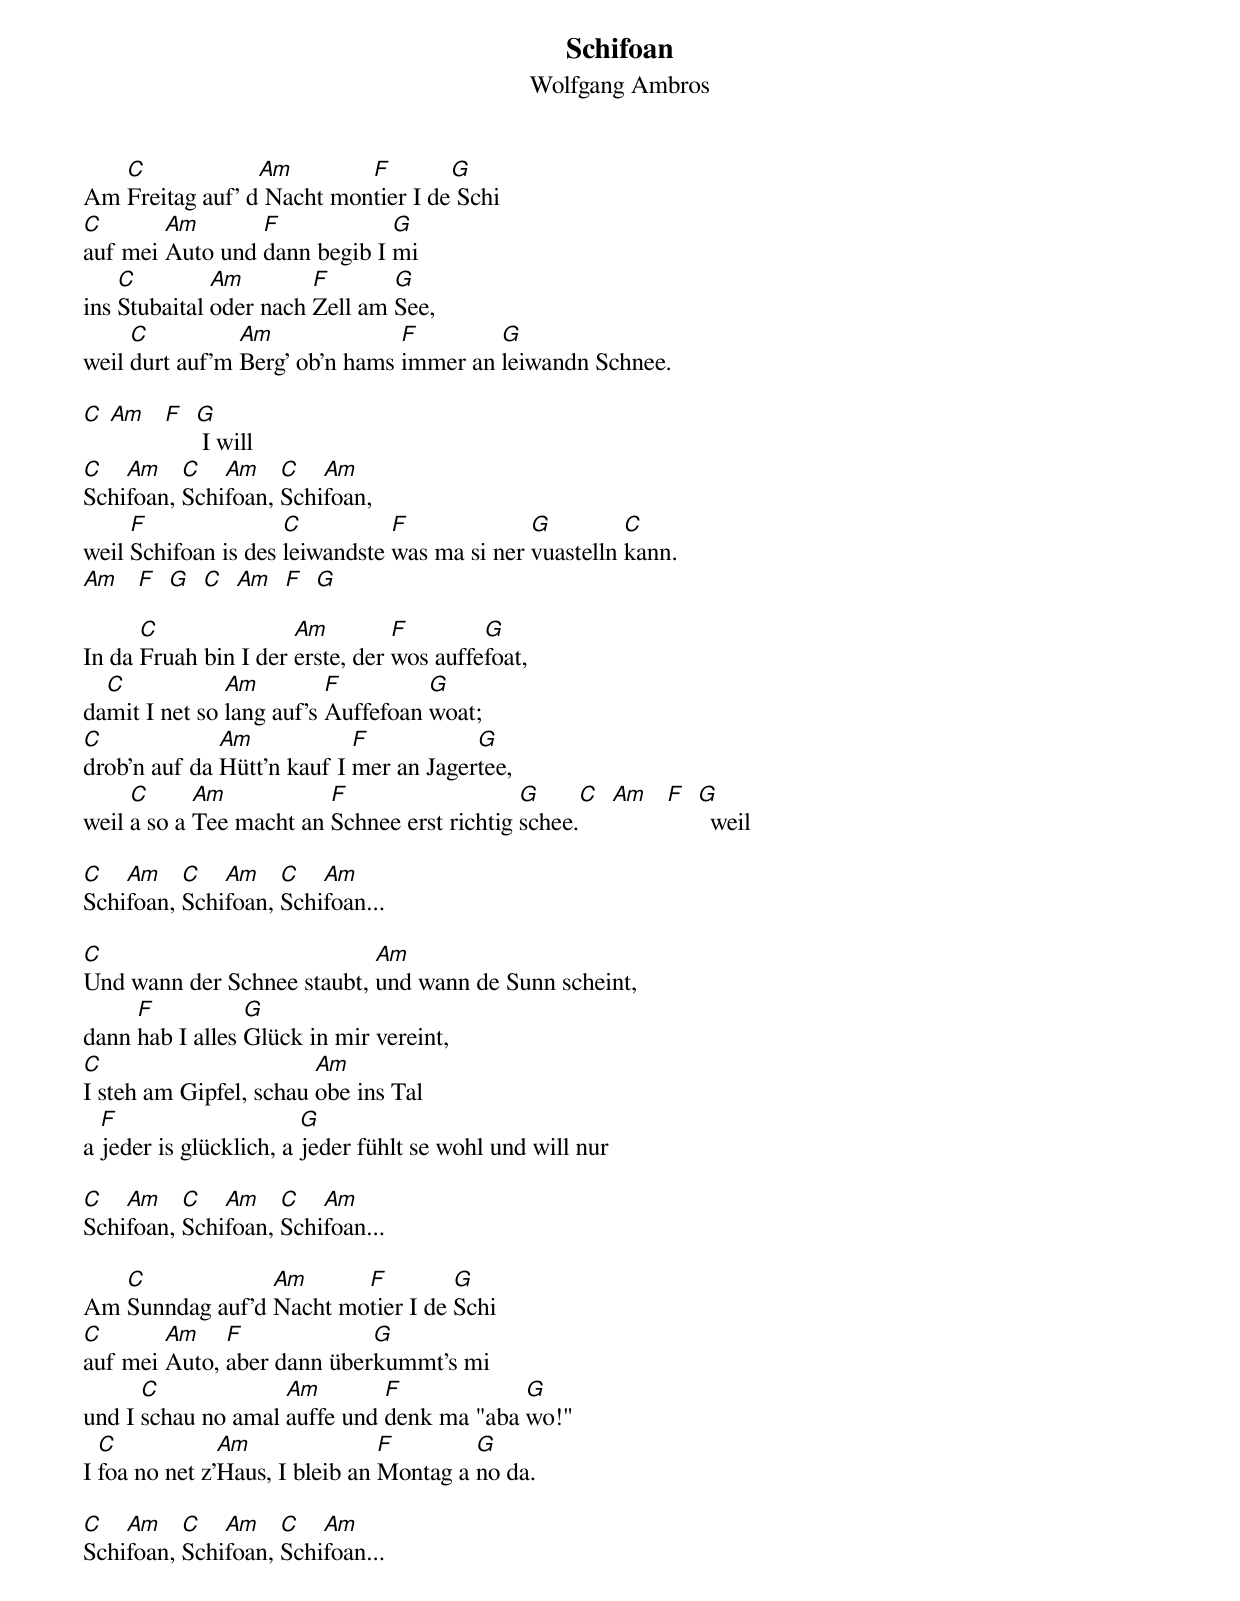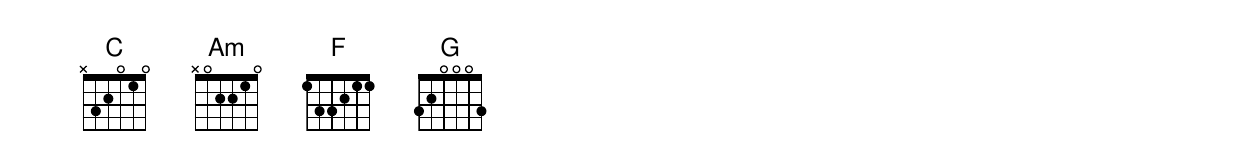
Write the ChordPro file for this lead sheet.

{t:Schifoan}
{st:Wolfgang Ambros}

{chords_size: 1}
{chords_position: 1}
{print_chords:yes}
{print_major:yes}
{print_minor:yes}
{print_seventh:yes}
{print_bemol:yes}
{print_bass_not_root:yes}
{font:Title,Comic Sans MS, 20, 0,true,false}
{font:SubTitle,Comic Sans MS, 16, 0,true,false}
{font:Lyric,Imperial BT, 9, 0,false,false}
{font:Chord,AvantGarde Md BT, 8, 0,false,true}
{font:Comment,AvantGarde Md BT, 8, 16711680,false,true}
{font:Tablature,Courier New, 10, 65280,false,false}
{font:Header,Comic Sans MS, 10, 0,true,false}
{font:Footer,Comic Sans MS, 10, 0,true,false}
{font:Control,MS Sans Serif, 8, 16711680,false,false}
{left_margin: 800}
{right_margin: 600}
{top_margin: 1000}
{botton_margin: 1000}
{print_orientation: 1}





Am [C]Freitag auf' d[Am] Nacht mon[F]tier I de[G] Schi
[C]auf mei [Am]Auto und [F]dann begib I [G]mi
ins [C]Stubaital [Am]oder nach [F]Zell am [G]See,
weil [C]durt auf'm [Am]Berg' ob'n hams [F]immer an [G]leiwandn Schnee.

[C] [Am]   [F]  [G] I will
[C]Schi[Am]foan, [C]Schi[Am]foan, [C]Schi[Am]foan,
weil [F]Schifoan is des [C]leiwandste [F]was ma si ner [G]vuastelln [C]kann.
[Am]   [F]  [G]  [C]  [Am]  [F]  [G]

In da [C]Fruah bin I der [Am]erste, der [F]wos auffe[G]foat,
da[C]mit I net so [Am]lang auf's [F]Auffefoan [G]woat;
[C]drob'n auf da [Am]Hütt'n kauf I [F]mer an Jager[G]tee,
weil [C]a so a [Am]Tee macht an [F]Schnee erst richtig [G]schee.[C]  [Am]   [F]  [G]  weil

[C]Schi[Am]foan, [C]Schi[Am]foan, [C]Schi[Am]foan...

[C]Und wann der Schnee staubt, [Am]und wann de Sunn scheint,
dann [F]hab I alles [G]Glück in mir vereint,
[C]I steh am Gipfel, schau [Am]obe ins Tal
a [F]jeder is glücklich, a [G]jeder fühlt se wohl und will nur

[C]Schi[Am]foan, [C]Schi[Am]foan, [C]Schi[Am]foan...

Am [C]Sunndag auf'd [Am]Nacht mo[F]tier I de [G]Schi
[C]auf mei [Am]Auto, [F]aber dann über[G]kummt's mi
und I [C]schau no amal [Am]auffe und [F]denk ma "aba [G]wo!"
I [C]foa no net z'[Am]Haus, I bleib an [F]Montag a [G]no da.

[C]Schi[Am]foan, [C]Schi[Am]foan, [C]Schi[Am]foan...
